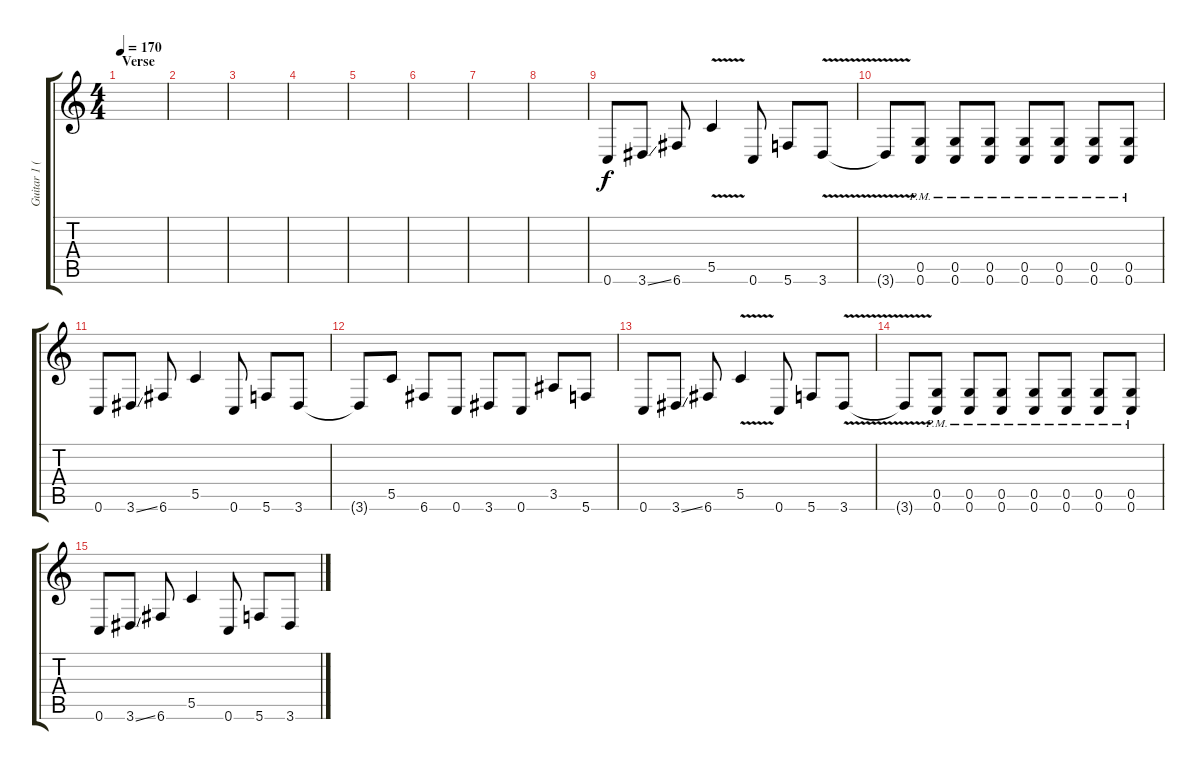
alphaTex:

\track ("Guitar 1 (Dan Jacobs)" "Guitar 1 (") {instrument distortionguitar}
\staff {score tabs}
\tuning (D4 A3 F3 C3 G2 C2) {hide}
\ts (4 4)
\section ("" "Verse")
\tempo 170
\clef g2
\ks c
|
|
|
|
|
|
|
|
0.6.8 3.6{ss}.8 6.6.8 5.5{v}.4 0.6.8 5.6.8 3.6{v}.8 |
3.6{t}.8 (0.5{pm} 0.6{pm}).8 (0.5{pm} 0.6{pm}).8 (0.5{pm} 0.6{pm}).8 (0.5{pm} 0.6{pm}).8 (0.5{pm} 0.6{pm}).8 (0.5{pm} 0.6{pm}).8 (0.5{pm} 0.6{pm}).8 |
0.6.8 3.6{ss}.8 6.6.8 5.5.4 0.6.8 5.6.8 3.6.8 |
3.6{t}.8 5.5.8 6.6.8 0.6.8 3.6.8 0.6.8 3.5.8 5.6.8 |
0.6.8 3.6{ss}.8 6.6.8 5.5{v}.4 0.6.8 5.6.8 3.6{v}.8 |
3.6{t}.8 (0.5{pm} 0.6{pm}).8 (0.5{pm} 0.6{pm}).8 (0.5{pm} 0.6{pm}).8 (0.5{pm} 0.6{pm}).8 (0.5{pm} 0.6{pm}).8 (0.5{pm} 0.6{pm}).8 (0.5{pm} 0.6{pm}).8 |
0.6.8 3.6{ss}.8 6.6.8 5.5.4 0.6.8 5.6.8 3.6.8
